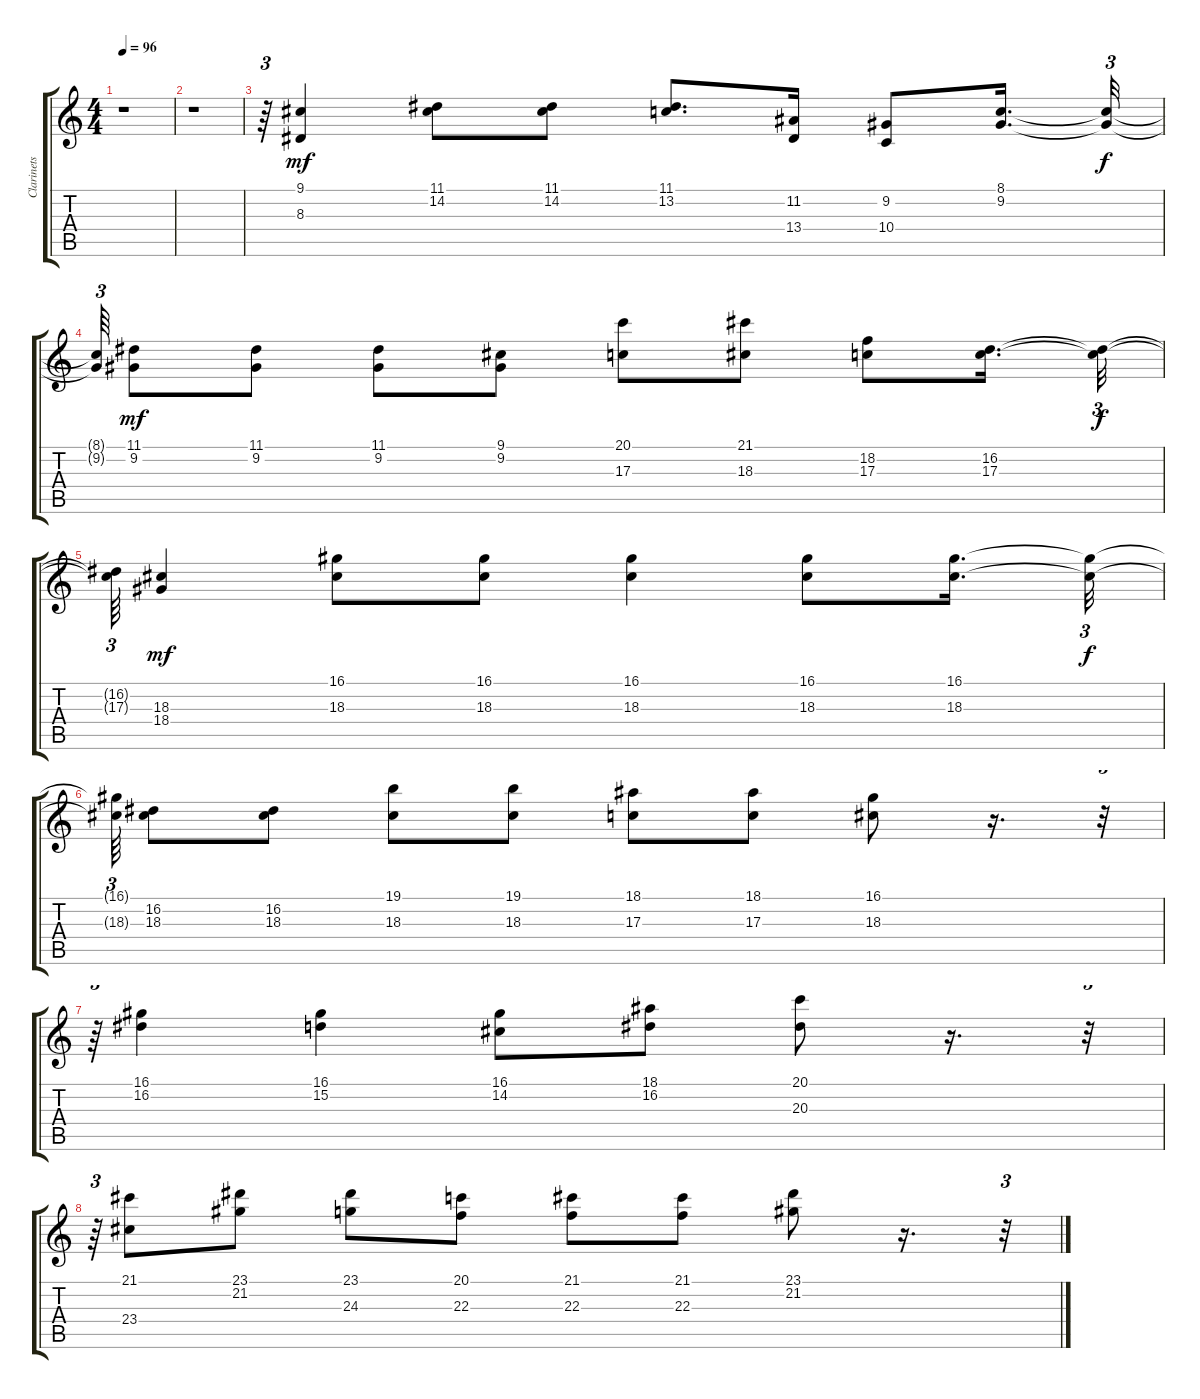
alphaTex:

\track ("Clarinets" "Clarinets") {instrument clarinet}
\staff {score tabs}
\tuning (E4 B3 G3 D3 A2 E2) {hide}
\ts (4 4)
\tempo 96
\clef g2
\ks c
r.1{dy f} |
r.1 |
r.64{tu (3 2)} (9.1 8.3).4{dy mf} (11.1 14.2).8 (11.1 14.2).8 (11.1 13.2).8{d} (11.2 13.4).16 (9.2 10.4).8 (8.1 9.2).16{d} (8.1{t} 9.2{t}).32{tu (3 2) dy f} |
(8.1{t} 9.2{t}).64{tu (3 2)} (11.1 9.2).8{dy mf} (11.1 9.2).8 (11.1 9.2).8 (9.1 9.2).8 (20.1 17.3).8 (21.1 18.3).8 (18.2 17.3).8 (16.2 17.3).16{d} (16.2{t} 17.3{t}).32{tu (3 2) dy f} |
(16.2{t} 17.3{t}).64{tu (3 2)} (18.3 18.4).4{dy mf} (16.1 18.3).8 (16.1 18.3).8 (16.1 18.3).4 (16.1 18.3).8 (16.1 18.3).16{d} (16.1{t} 18.3{t}).32{tu (3 2) dy f} |
(16.1{t} 18.3{t}).64{tu (3 2)} (16.2 18.3).8 (16.2 18.3).8 (19.1 18.3).8 (19.1 18.3).8 (18.1 17.3).8 (18.1 17.3).8 (16.1 18.3).8 r.16{d} r.32{tu (3 2)} |
r.64{tu (3 2)} (16.1 16.2).4 (16.1 15.2).4 (16.1 14.2).8 (18.1 16.2).8 (20.1 20.3).8 r.16{d} r.32{tu (3 2)} |
r.64{tu (3 2)} (21.1 23.4).8 (23.1 21.2).8 (23.1 24.3).8 (20.1 22.3).8 (21.1 22.3).8 (21.1 22.3).8 (23.1 21.2).8 r.16{d} r.32{tu (3 2)}
